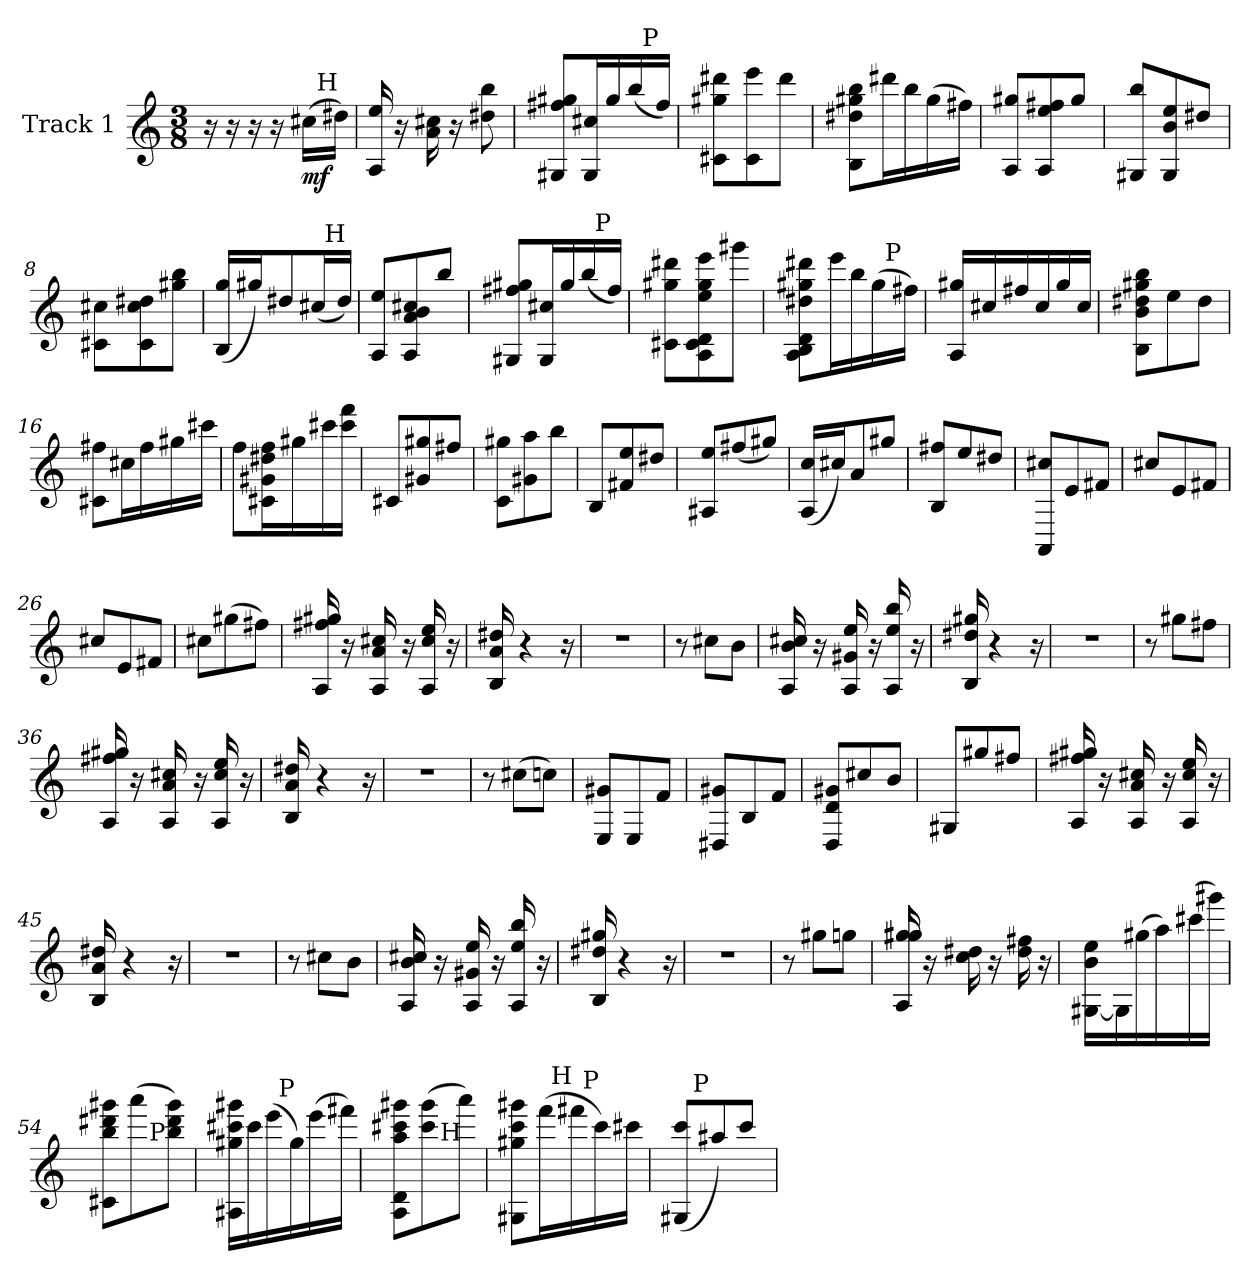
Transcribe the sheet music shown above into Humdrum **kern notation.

**kern	**dynam
*part1	*part1
*staff1	*staff1
*I"Track 1	*
*clefG2	*
*ITrd7c12	*
*k[]	*
*C:	*
*M3/8	*
*MM100	*
=1	=1
*^	*
16r	4ryy	.
16r	.	.
16r	.	.
16r	.	.
!	!	!LO:DY:b
(16c#X\LL	32ryy	mf
!	!LO:TX:a:t=H	!
.	16.ryy	.
16d#X\JJ)	.	.
*v	*v	*
=2	=2
16AA/ 16e/	.
16r	.
16A\ 16c#X\	.
16r	.
8d#X\ 8b\	.
=3	=3
*^	*
8GG#X/ 8f#X/ 8g#X/L	4ryy	.
16GG#/ 16c#X/L	.	.
16g#/	.	.
(16b/	32ryy	.
!	!LO:TX:a:t=P	!
.	16.ryy	.
16f#/JJ)	.	.
*v	*v	*
=4	=4
8C#X\ 8g#X\ 8dd#X\L	.
8C#\ 8ee\	.
8dd#\J	.
=5	=5
8BB\ 8d#X\ 8g#X\ 8b\L	.
16dd#X\L	.
16b\	.
(16g#\	.
16f#X\JJ)	.
!!LO:LB:g=z
=6	=6
8AA/ 8g#X/L	.
8AA/ 8e/ 8f#X/	.
8g#/J	.
=7	=7
8GG#X/ 8b/L	.
8GG#/ 8B/ 8e/	.
8d#X/J	.
=8	=8
8C#X\ 8c#X\L	.
8C#\ 8c#\ 8d#X\	.
8g#X\ 8b\J	.
=9	=9
*^	*
(16BB/ 16g/LL	4ryy	.
16g#X/J)	.	.
8d#X/	.	.
(16c#X/L	32ryy	.
!	!LO:TX:a:t=H	!
.	16.ryy	.
16d#/JJ)	.	.
*v	*v	*
=10	=10
8AA/ 8e/L	.
8AA/ 8A/ 8B/ 8c#X/	.
8b/J	.
=11	=11
*^	*
8GG#X/ 8f#X/ 8g#X/L	4ryy	.
16GG#/ 16c#X/L	.	.
16g#/	.	.
(16b/	32ryy	.
!	!LO:TX:a:t=P	!
.	16.ryy	.
16f#/JJ)	.	.
*v	*v	*
!!LO:LB:g=z
=12	=12
8C#X\ 8g#X\ 8dd#X\L	.
8AA\ 8C#\ 8D\ 8e\ 8g#\ 8ee\	.
8gg#X\J	.
=13	=13
*^	*
8AA\ 8BB\ 8D\ 8d#X\ 8g#X\ 8dd#X\L	4ryy	.
16ee\L	.	.
16b\	.	.
(16g#\	32ryy	.
!	!LO:TX:a:t=P	!
.	16.ryy	.
16f#X\JJ)	.	.
*v	*v	*
=14	=14
16AA/ 16g#X/LL	.
16c#X/	.
16f#X/	.
16c#/	.
16g#/	.
16c#/JJ	.
=15	=15
8BB\ 8B\ 8d#X\ 8g#X\ 8b\L	.
8e\	.
8d#\J	.
=16	=16
8C#X\ 8f#X\L	.
16c#X\L	.
16f#\	.
16g#X\	.
16cc#X\JJ	.
=17	=17
8f\L	.
16C#X\ 16G#X\ 16d#X\ 16f\L	.
16g#X\	.
16cc#X\	.
16cc#\ 16ff\JJ	.
!!LO:LB:g=z
=18	=18
8C#X/L	.
8G#X/ 8g#X/	.
8f#X/J	.
=19	=19
8C\ 8g#X\L	.
8G#X\ 8a\	.
8b\J	.
=20	=20
8BB/L	.
8F#X/ 8e/	.
8d#X/J	.
=21	=21
8AA#X/ 8e/L	.
(8f#X/	.
8g#X/J)	.
=22	=22
(16AA/ 16c/LL	.
16c#X/J)	.
8A/	.
8g#X/J	.
=23	=23
8BB/ 8f#X/L	.
8e/	.
8d#X/J	.
=24	=24
8AAA/ 8c#X/L	.
8E/	.
8F#X/J	.
=25	=25
8c#X/L	.
8E/	.
8F#X/J	.
!!LO:LB:g=z
=26	=26
8c#X/L	.
8E/	.
8F#X/J	.
=27	=27
8c#X\L	.
(8g#X\	.
8f#X\J)	.
=28	=28
16AA/ 16f#X/ 16g#X/	.
16r	.
16AA/ 16A/ 16c#X/	.
16r	.
16AA/ 16c#/ 16e/	.
16r	.
=29	=29
16BB/ 16A/ 16d#X/	.
4r	.
16r	.
=30	=30
4.r	.
=31	=31
8r	.
8c#X\L	.
8B\J	.
=32	=32
16AA/ 16B/ 16c#X/	.
16r	.
16AA/ 16G#X/ 16e/	.
16r	.
16AA/ 16e/ 16b/	.
16r	.
!!LO:LB:g=z
=33	=33
16BB/ 16d#X/ 16g#X/	.
4r	.
16r	.
=34	=34
4.r	.
=35	=35
8r	.
8g#X\L	.
8f#X\J	.
=36	=36
16AA/ 16f#X/ 16g#X/	.
16r	.
16AA/ 16A/ 16c#X/	.
16r	.
16AA/ 16c#/ 16e/	.
16r	.
=37	=37
16BB/ 16A/ 16d#X/	.
4r	.
16r	.
=38	=38
4.r	.
=39	=39
8r	.
(8c#X\L	.
8cn\J)	.
=40	=40
8EE/ 8G#X/L	.
8EE/	.
8F/J	.
!!LO:LB:g=z
=41	=41
8DD#X/ 8G#X/L	.
8BB/	.
8F/J	.
=42	=42
8DD/ 8D/ 8G#X/L	.
8c#X/	.
8B/J	.
=43	=43
8GG#X/L	.
8g#X/	.
8f#X/J	.
=44	=44
16AA/ 16f#X/ 16g#X/	.
16r	.
16AA/ 16A/ 16c#X/	.
16r	.
16AA/ 16c#/ 16e/	.
16r	.
=45	=45
16BB/ 16A/ 16d#X/	.
4r	.
16r	.
=46	=46
4.r	.
=47	=47
8r	.
8c#X\L	.
8B\J	.
!!LO:LB:g=z
=48	=48
16AA/ 16B/ 16c#X/	.
16r	.
16AA/ 16G#X/ 16e/	.
16r	.
16AA/ 16e/ 16b/	.
16r	.
=49	=49
16BB/ 16d#X/ 16g#X/	.
4r	.
16r	.
=50	=50
4.r	.
=51	=51
8r	.
8g#X\L	.
8gn\J	.
=52	=52
16AA/ 16g#X/ 16g#/	.
16r	.
16c\ 16d#X\	.
16r	.
16d#\ 16f#X\	.
16r	.
=53	=53
[16GG#X\ 16B\ 16e\LL	.
16GG#\]	.
(16g#X\	.
16a\)	.
(16cc#X\	.
16gg#X\JJ)	.
!!LO:LB:g=z
=54	=54
*^	*
8C#X\ 8b\ 8dd#X\ 8gg#X\L	8.ryy	.
(8aa\	.	.
!	!LO:TX:a:t=P	!
.	8.ryy	.
8b\ 8dd#\ 8gg#\J)	.	.
=55	=55	=55
16AA#X\ 16g#X\ 16cc#X\ 16gg#X\LL	8ryy	.
16cc#\	.	.
(16ee\	32ryy	.
!	!LO:TX:a:t=P	!
.	8..ryy	.
16g#\)	.	.
(16ee\	.	.
16ff#X\JJ)	.	.
=56	=56	=56
8AA\ 8D\ 8a\ 8cc#X\ 8gg#X\L	8.ryy	.
(8cc#\ 8gg#\	.	.
!	!LO:TX:a:t=H	!
.	8.ryy	.
8aa\J)	.	.
=57	=57	=57
*	*^	*
8GG#X\ 8g#X\ 8cc\ 8gg#X\L	8ryy	8..ryy	.
(16ff\L	32ryy	.	.
!	!LO:TX:a:t=H	!	!
.	8..ryy	.	.
16ff#X\	.	.	.
!	!	!LO:TX:a:t=P	!
.	.	8ryy	.
16cc\)	.	.	.
16cc#X\JJ	.	.	.
.	.	32ryy	.
*	*v	*v	*
=58	=58	=58
(8GG#X/ 8cc/L	16ryy	.
!	!LO:TX:a:t=P	!
.	4ryy	.
8a#X/)	.	.
8cc/J	.	.
.	16ryy	.
*v	*v	*
=	=
*-	*-
